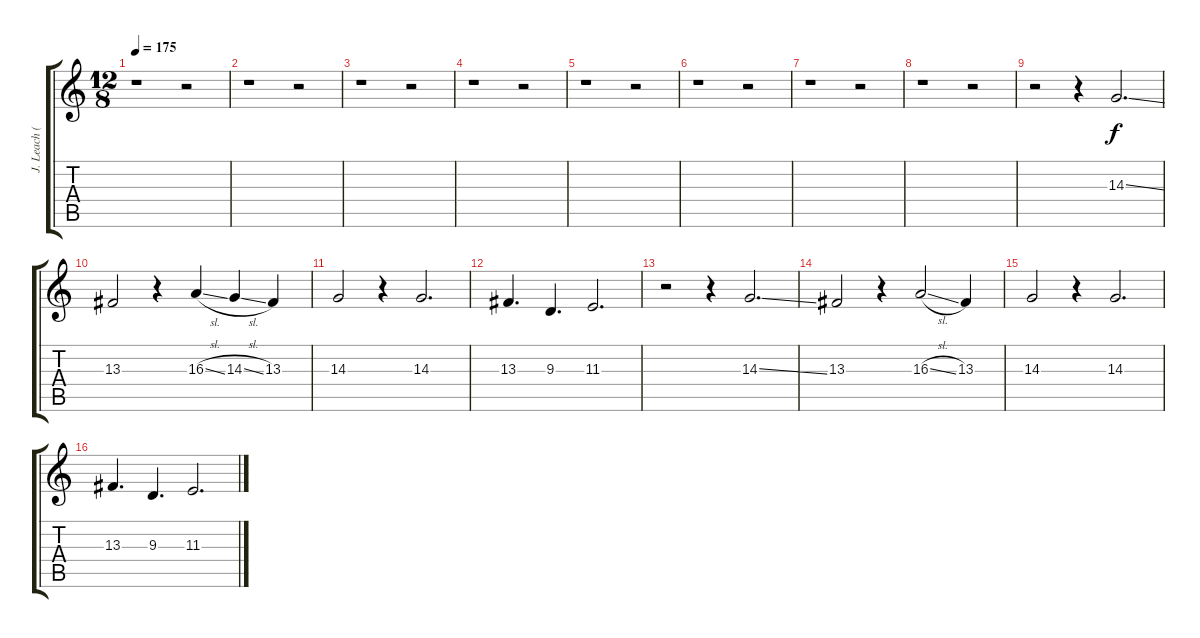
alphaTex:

\track ("J. Leach (Clean Vocals)" "J. Leach (") {instrument cello}
\staff {score tabs}
\tuning (D4 A3 F3 C3 G2 C2) {hide}
\ts (12 8)
\tempo 175
\clef g2
\ks c
r.1{dy f} r.2 |
r.1 r.2 |
r.1 r.2 |
r.1 r.2 |
r.1 r.2 |
r.1 r.2 |
r.1 r.2 |
r.1 r.2 |
r.2 r.4 14.3{ss}.2{d} |
13.3.2 r.4 16.3{sl}.4 14.3{sl}.4 13.3.4 |
14.3.2 r.4 14.3.2{d} |
13.3.4{d} 9.3.4{d} 11.3.2{d} |
r.2 r.4 14.3{ss}.2{d} |
13.3.2 r.4 16.3{sl}.2 13.3.4 |
14.3.2 r.4 14.3.2{d} |
13.3.4{d} 9.3.4{d} 11.3.2{d}
